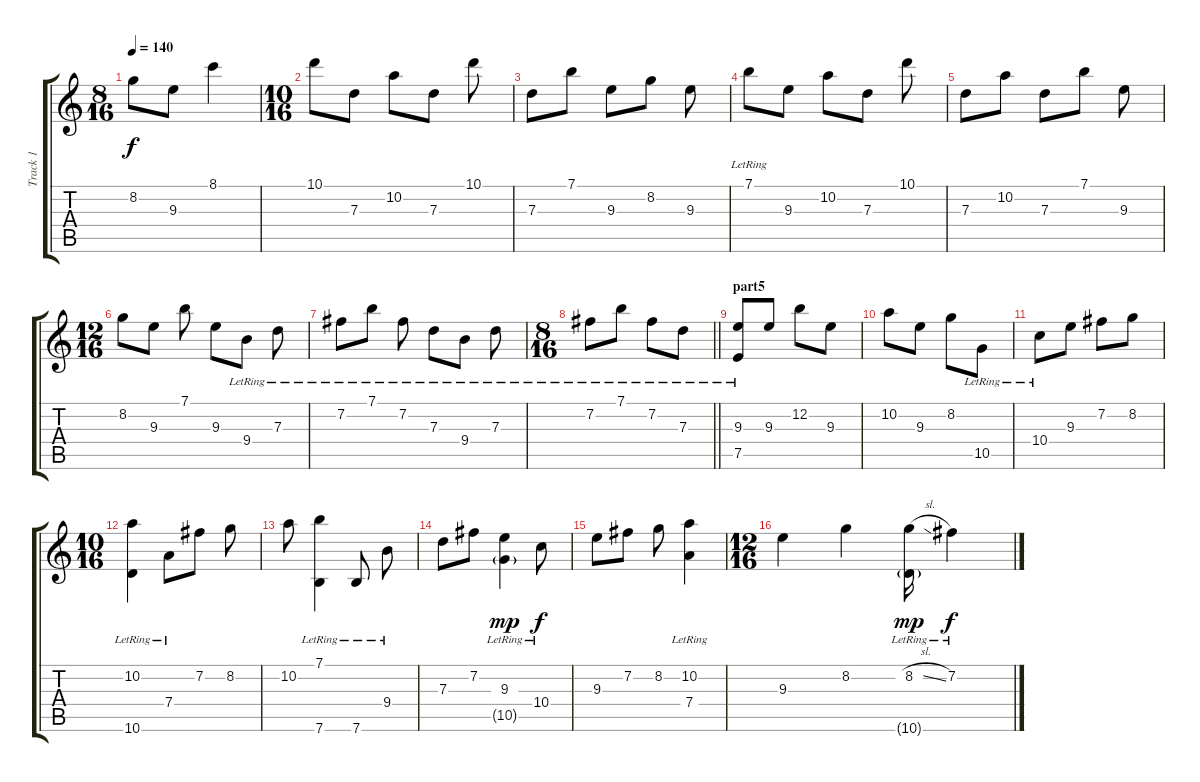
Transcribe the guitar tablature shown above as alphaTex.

\track ("Track 1" "Track 1") {instrument acousticguitarnylon}
\staff {score tabs}
\tuning (E4 B3 G3 D3 A2 E2) {hide}
\ts (8 16)
\tempo 140
\clef g2
\ks c
8.2.8{dy f} 9.3.8 8.1.4 |
\ts (10 16)
10.1.8 7.3.8 10.2.8 7.3.8 10.1.8 |
7.3.8 7.1.8 9.3.8 8.2.8 9.3.8 |
7.1{lr}.8 9.3.8 10.2.8 7.3.8 10.1.8 |
7.3.8 10.2.8 7.3.8 7.1.8 9.3.8 |
\ts (12 16)
8.2.8 9.3.8 7.1.8 9.3.8 9.4{lr}.8 7.3{lr}.8 |
7.2{lr}.8 7.1{lr}.8 7.2{lr}.8 7.3{lr}.8 9.4{lr}.8 7.3{lr}.8 |
\ts (8 16)
\barLineRight lightlight
7.2{lr}.8 7.1{lr}.8 7.2{lr}.8 7.3{lr}.8 |
\section ("" "part5")
(9.3 7.5{lr}).8 9.3.8 12.2.8 9.3.8 |
10.2.8 9.3.8 8.2.8 10.5{lr}.8 |
10.4{lr}.8 9.3.8 7.2.8 8.2.8 |
\ts (10 16)
(10.2 10.6{lr}).4 7.4{lr}.8 7.2.8 8.2.8 |
10.2.8 (7.1 7.6{lr}).4 7.6{lr}.8 9.4{lr}.8 |
7.3.8 7.2.8 (9.3 10.5{g lr}).4{dy mp} 10.4{lr}.8{dy f} |
9.3.8 7.2.8 8.2.8 (10.2 7.4{lr}).4 |
\ts (12 16)
9.3.4 8.2.4 (8.2{sl} 10.6{g lr}).16{dy mp} 7.2{lr}.4{dy f}
